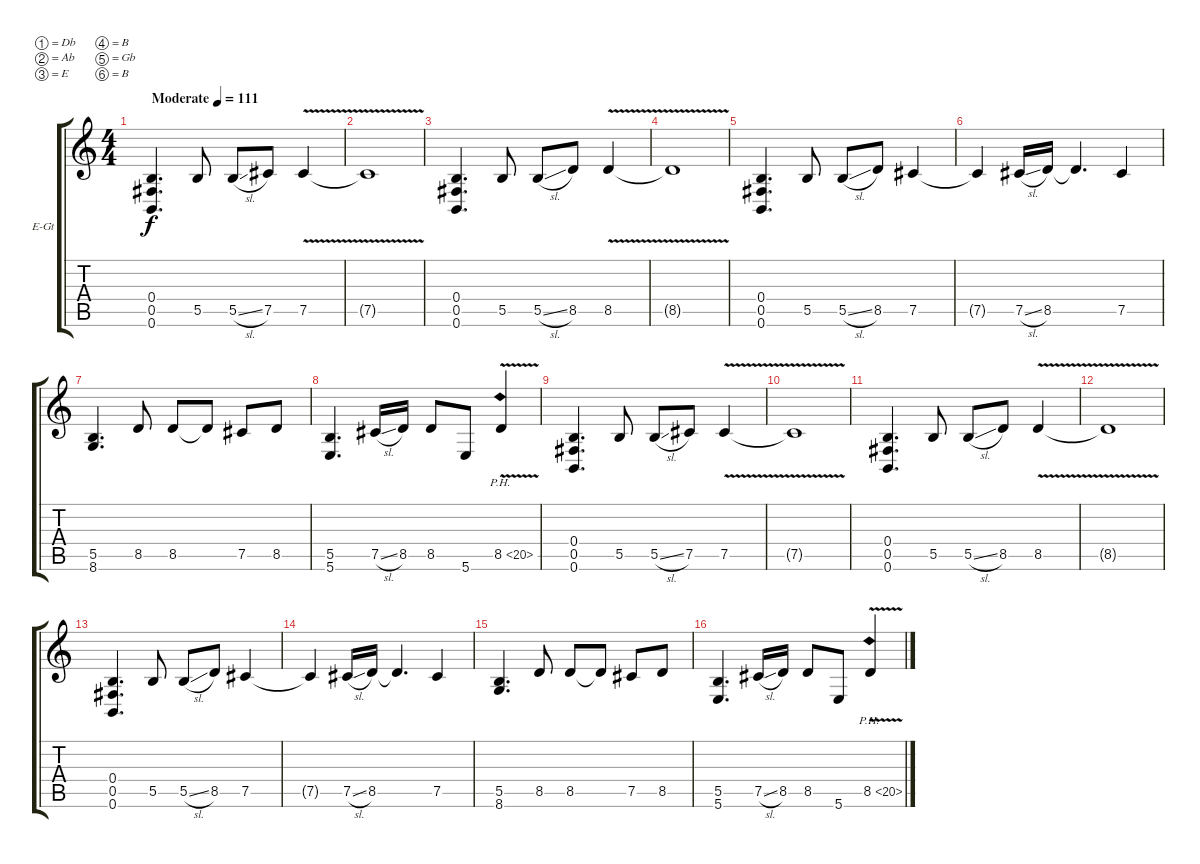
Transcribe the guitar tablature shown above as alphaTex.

\bracketExtendMode groupsimilarinstruments
\firstSystemTrackNameOrientation horizontal
\otherSystemsTrackNameOrientation horizontal
\track ("Ben Orum (Guitar)" "E-Gt") {instrument overdrivenguitar}
\staff {score tabs}
\tuning (Db4 Ab3 E3 B2 Gb2 B1)
\ts (4 4)
\beaming (8 2 2 2 2)
\tempo (111 "Moderate")
\clef g2
\ks c
(0.4 0.5 0.6).4{d dy f instrument overdrivenguitar} 5.5.8 5.5{sl}.8 7.5.8 7.5{v}.4 |
7.5{v t}.1 |
(0.4 0.5 0.6).4{d} 5.5.8 5.5{sl}.8 8.5.8 8.5{v}.4 |
8.5{v t}.1 |
(0.4 0.5 0.6).4{d} 5.5.8 5.5{sl}.8 8.5.8 7.5.4 |
7.5{t}.4 7.5{sl}.16 8.5.16 8.5{t}.4{d} 7.5.4 |
(5.5 8.6).4{d} 8.5.8 8.5.8 8.5{t}.8 7.5.8 8.5.8 |
(5.5 5.6).4{d} 7.5{sl}.16 8.5.16 8.5.8 5.6.8 8.5{ph 12 v}.4 |
(0.4 0.5 0.6).4{d} 5.5.8 5.5{sl}.8 7.5.8 7.5{v}.4 |
7.5{v t}.1 |
(0.4 0.5 0.6).4{d} 5.5.8 5.5{sl}.8 8.5.8 8.5{v}.4 |
8.5{v t}.1 |
(0.4 0.5 0.6).4{d} 5.5.8 5.5{sl}.8 8.5.8 7.5.4 |
7.5{t}.4 7.5{sl}.16 8.5.16 8.5{t}.4{d} 7.5.4 |
(5.5 8.6).4{d} 8.5.8 8.5.8 8.5{t}.8 7.5.8 8.5.8 |
(5.5 5.6).4{d} 7.5{sl}.16 8.5.16 8.5.8 5.6.8 8.5{ph 12 v}.4
